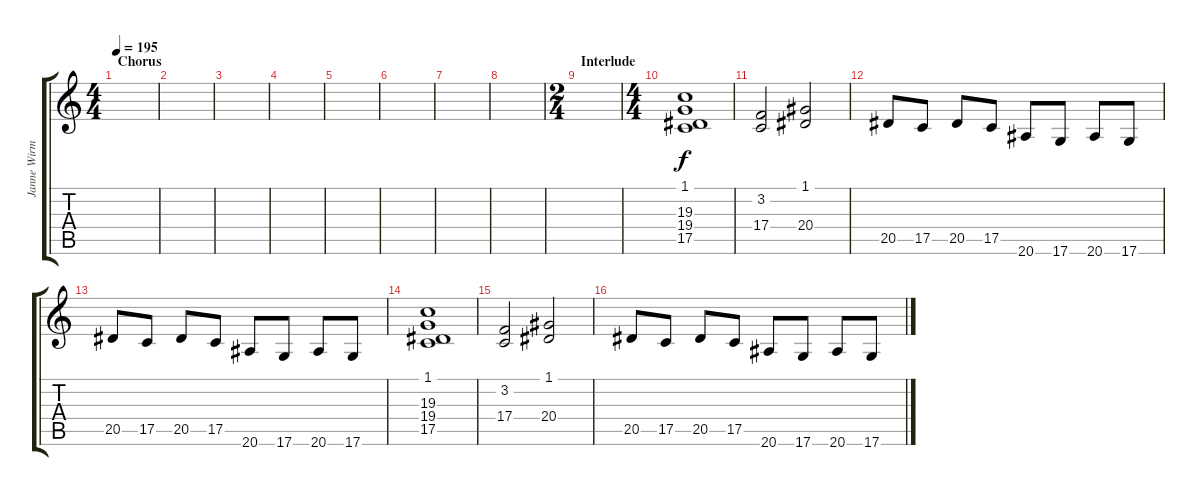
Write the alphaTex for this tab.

\track ("Janne Wirman" "Janne Wirm") {instrument lead1square}
\staff {score tabs}
\tuning (D4 A3 F3 C3 G2 D2) {hide}
\ts (4 4)
\section ("" "Chorus")
\tempo 195
\clef g2
\ks c
|
|
|
|
|
|
|
|
\ts (2 4)
\section ("" "Interlude")
|
\ts (4 4)
(1.1 19.3 19.4 17.5).1{instrument stringensemble1} |
(3.2 17.4).2 (1.1 20.4).2 |
20.5.8 17.5.8 20.5.8 17.5.8 20.6.8 17.6.8 20.6.8 17.6.8 |
20.5.8 17.5.8 20.5.8 17.5.8 20.6.8 17.6.8 20.6.8 17.6.8 |
(1.1 19.3 19.4 17.5).1{instrument stringensemble1} |
(3.2 17.4).2 (1.1 20.4).2 |
20.5.8 17.5.8 20.5.8 17.5.8 20.6.8 17.6.8 20.6.8 17.6.8
